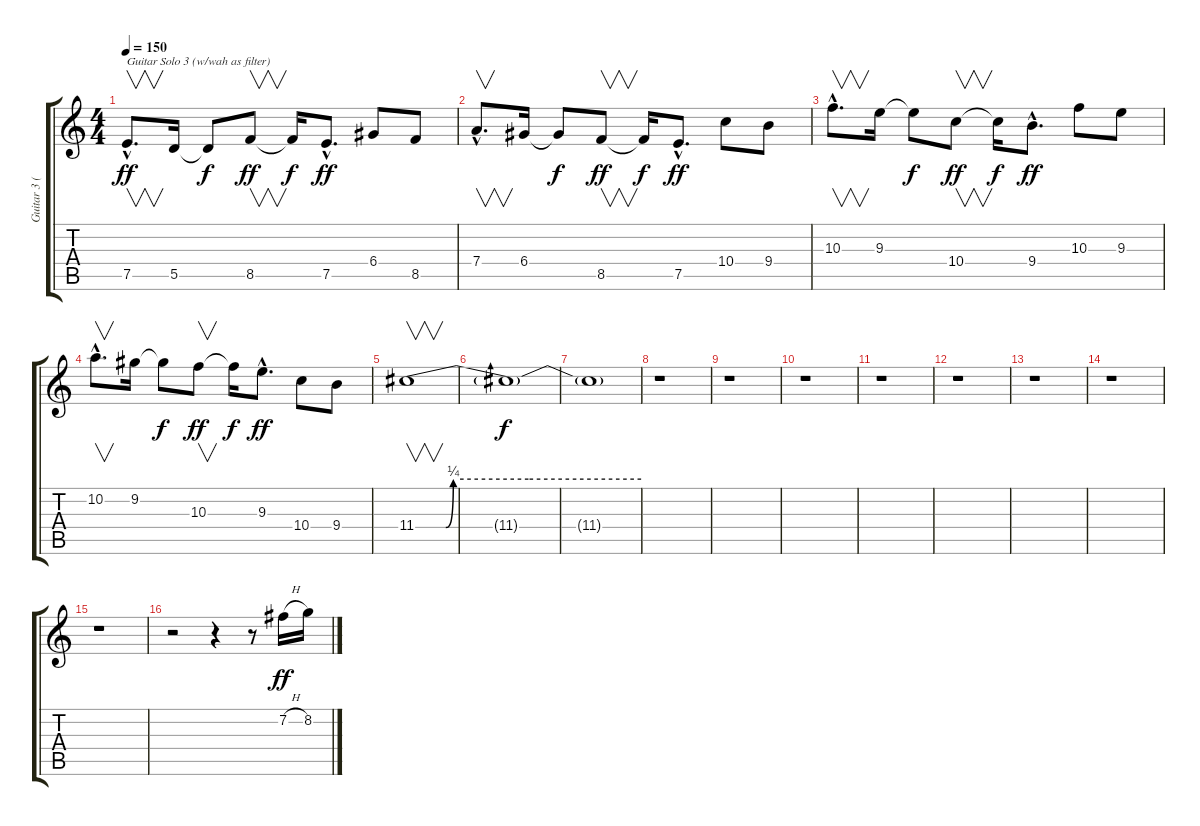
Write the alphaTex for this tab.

\track ("Guitar 3 (Dave Mustaine's Solos)" "Guitar 3 (") {instrument distortionguitar}
\staff {score tabs}
\tuning (E4 B3 G3 D3 A2 E2) {hide}
\ts (4 4)
\tempo 150
\clef g2
\ks c
7.5{hac}.8{v d txt "Guitar Solo 3 (w/wah as filter)" dy ff} 5.5.16 5.5{t}.8{dy f} 8.5.8{v dy ff} 8.5{t}.16{dy f} 7.5{hac}.8{d dy ff} 6.4.8 8.5.8 |
7.4{hac}.8{v d} 6.4.16 6.4{t}.8{dy f} 8.5.8{v dy ff} 8.5{t}.16{dy f} 7.5{hac}.8{d dy ff} 10.4.8 9.4.8 |
10.3{hac}.8{v d} 9.3.16 9.3{t}.8{dy f} 10.4.8{v dy ff} 10.4{t}.16{dy f} 9.4{hac}.8{d dy ff} 10.3.8 9.3.8 |
10.2{hac}.8{v d} 9.2.16 9.2{t}.8{dy f} 10.3.8{v dy ff} 10.3{t}.16{dy f} 9.3{hac}.8{d dy ff} 10.4.8 9.4.8 |
11.4{be (custom 0 0 8 0 10 1 30 1 60 1)}.1{v} |
11.4{t}.1{dy f} |
11.4{t}.1 |
r.1 |
r.1 |
r.1 |
r.1 |
r.1 |
r.1 |
r.1 |
r.1 |
r.2 r.4 r.8 7.2{h}.16{dy ff} 8.2.16
